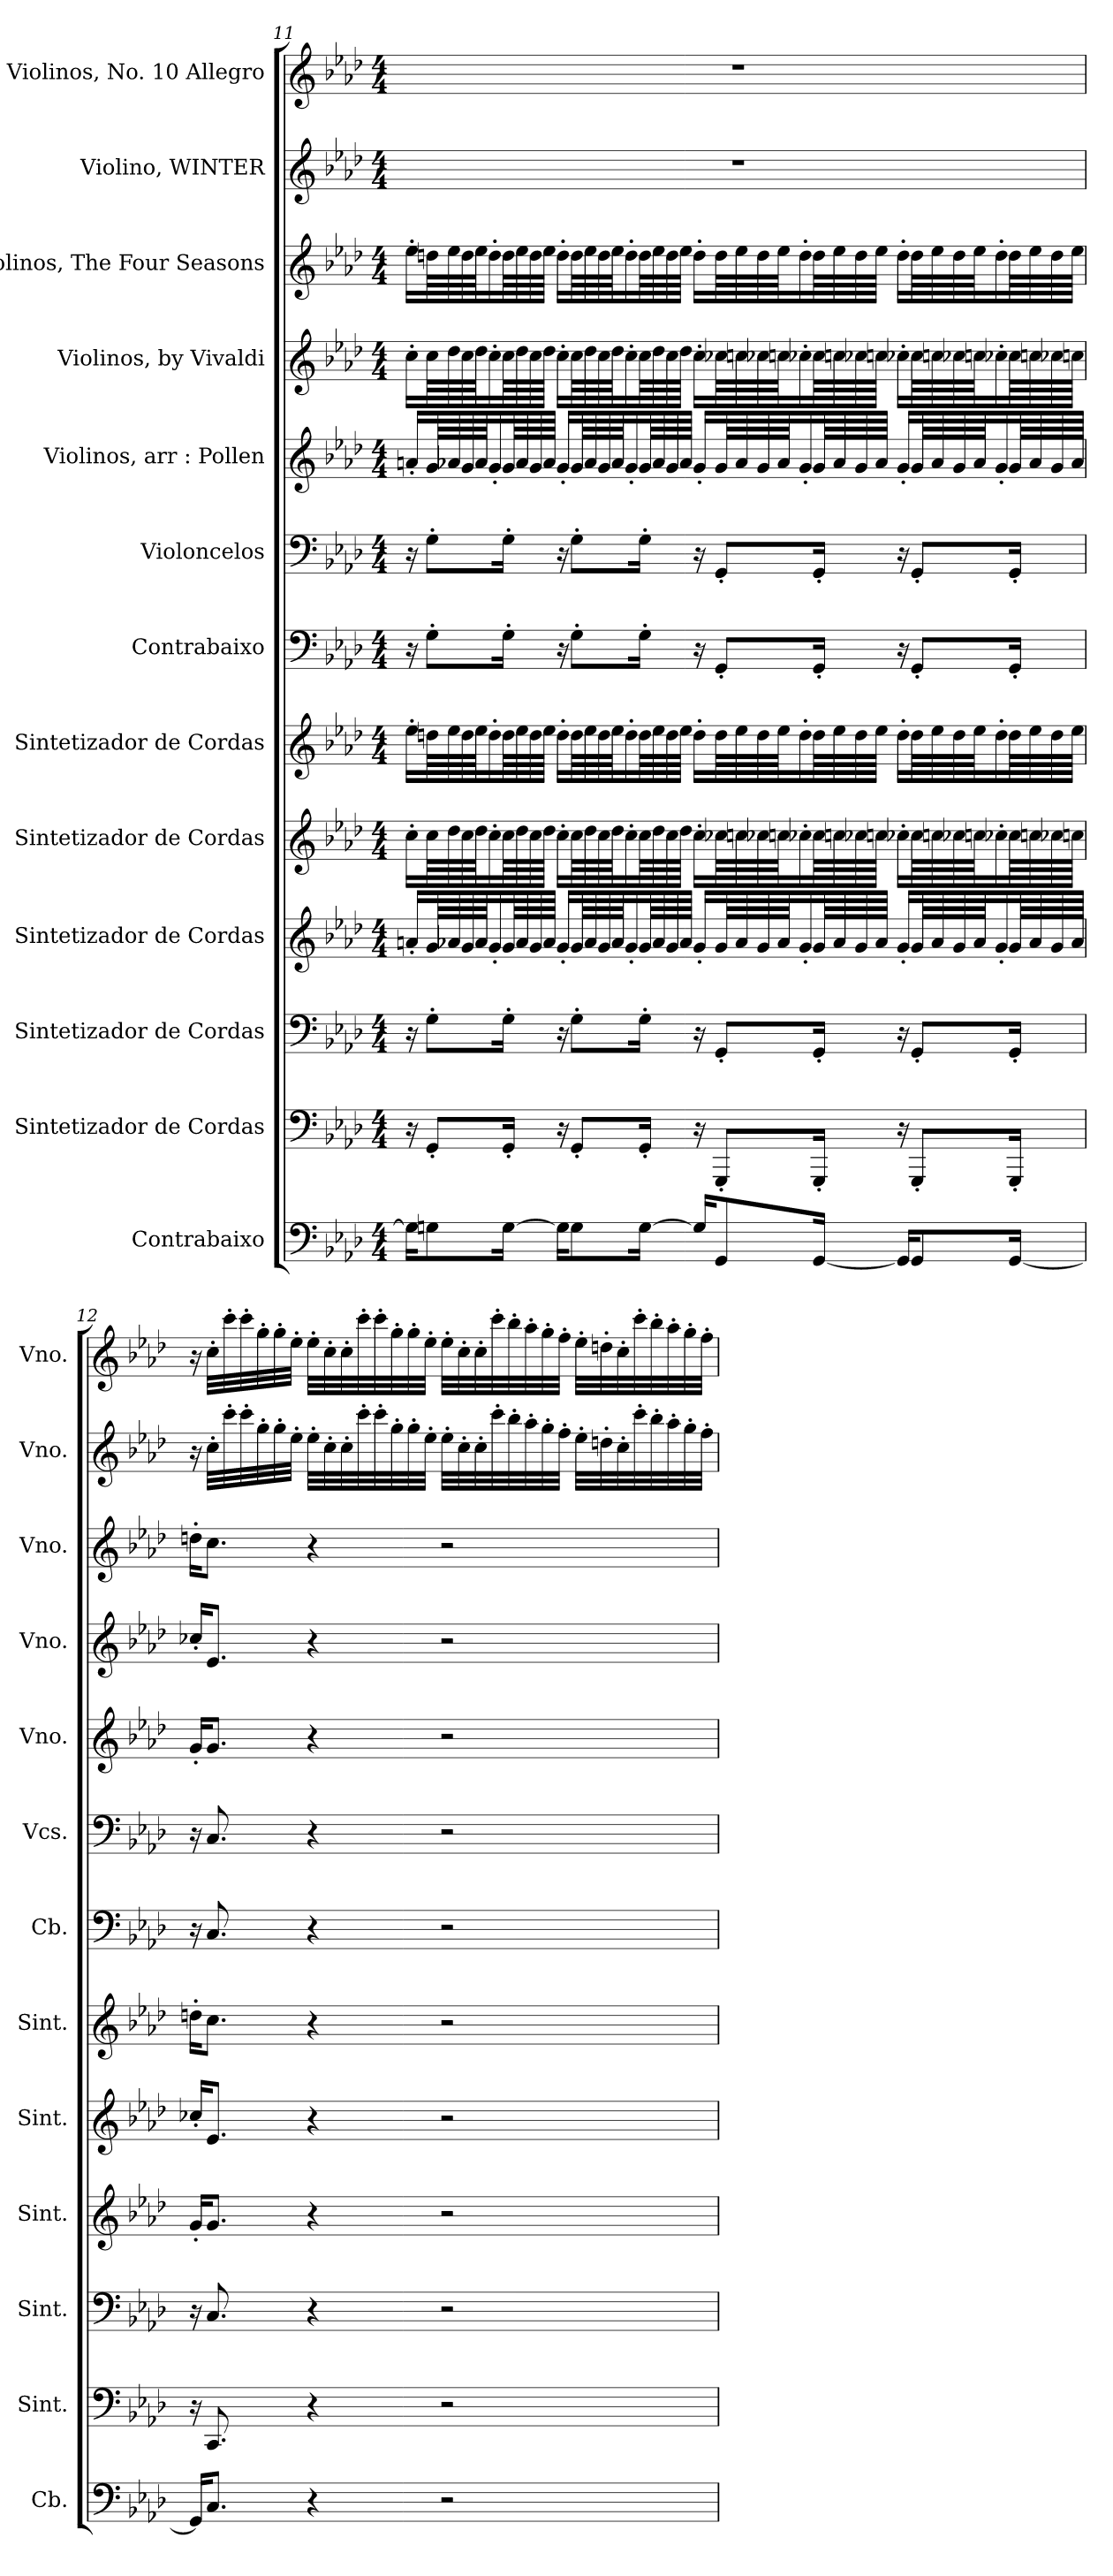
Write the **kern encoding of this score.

**kern	**kern	**kern	**kern	**kern	**kern	**kern	**kern	**kern	**kern	**kern	**kern	**kern
*part13	*part12	*part11	*part10	*part9	*part8	*part7	*part6	*part5	*part4	*part3	*part2	*part1
*staff13	*staff12	*staff11	*staff10	*staff9	*staff8	*staff7	*staff6	*staff5	*staff4	*staff3	*staff2	*staff1
*I"Contrabaixo	*I"Sintetizador de Cordas	*I"Sintetizador de Cordas	*I"Sintetizador de Cordas	*I"Sintetizador de Cordas	*I"Sintetizador de Cordas	*I"Contrabaixo	*I"Violoncelos	*I"Violinos, arr : Pollen	*I"Violinos, by Vivaldi	*I"Violinos, The Four Seasons	*I"Violino, WINTER	*I"Violinos, No. 10 Allegro
*I'Cb.	*I'Sint.	*I'Sint.	*I'Sint.	*I'Sint.	*I'Sint.	*I'Cb.	*I'Vcs.	*I'Vno.	*I'Vno.	*I'Vno.	*I'Vno.	*I'Vno.
!!LO:PB:g=z
*clefF4	*clefF4	*clefF4	*clefG2	*clefG2	*clefG2	*clefF4	*clefF4	*clefG2	*clefG2	*clefG2	*clefG2	*clefG2
*ITrd7c12	*	*	*	*	*	*ITrd7c12	*	*	*	*	*	*
*k[b-e-a-d-]	*k[b-e-a-d-]	*k[b-e-a-d-]	*k[b-e-a-d-]	*k[b-e-a-d-]	*k[b-e-a-d-]	*k[b-e-a-d-]	*k[b-e-a-d-]	*k[b-e-a-d-]	*k[b-e-a-d-]	*k[b-e-a-d-]	*k[b-e-a-d-]	*k[b-e-a-d-]
*M4/4	*M4/4	*M4/4	*M4/4	*M4/4	*M4/4	*M4/4	*M4/4	*M4/4	*M4/4	*M4/4	*M4/4	*M4/4
=11	=11	=11	=11	=11	=11	=11	=11	=11	=11	=11	=11	=11
16GG-\KL]	16r	16r	16an'/LL	16cc'\LL	16ee-'\LL	16r	16r	16an'/LL	16cc'\LL	16ee-'\LL	1r	1r
8GGn\	8GG'/L	8G'\L	64g/LL	64cc\LL	64ddn\LL	8GG'\L	8G'\L	64g/LL	64cc\LL	64ddn\LL	.	.
.	.	.	64a-X/	64dd-\	64ee-\	.	.	64a-X/	64dd-\	64ee-\	.	.
.	.	.	64g/	64cc\	64dd\	.	.	64g/	64cc\	64dd\	.	.
.	.	.	64a-/JJ	64dd-\JJ	64ee-\JJ	.	.	64a-/JJ	64dd-\JJ	64ee-\JJ	.	.
.	.	.	16g'/	16cc'\	16dd'\	.	.	16g'/	16cc'\	16dd'\	.	.
[16GG\Jk	16GG'/Jk	16G'\Jk	64g/LL	64cc\LL	64dd\LL	16GG'\Jk	16G'\Jk	64g/LL	64cc\LL	64dd\LL	.	.
.	.	.	64a-/	64dd-\	64ee-\	.	.	64a-/	64dd-\	64ee-\	.	.
.	.	.	64g/	64cc\	64dd\	.	.	64g/	64cc\	64dd\	.	.
.	.	.	64a-/JJJJ	64dd-\JJJJ	64ee-\JJJJ	.	.	64a-/JJJJ	64dd-\JJJJ	64ee-\JJJJ	.	.
16GG\KL]	16r	16r	16g'/LL	16cc'\LL	16dd'\LL	16r	16r	16g'/LL	16cc'\LL	16dd'\LL	.	.
8GG\	8GG'/L	8G'\L	64g/LL	64cc\LL	64dd\LL	8GG'\L	8G'\L	64g/LL	64cc\LL	64dd\LL	.	.
.	.	.	64a-/	64dd-\	64ee-\	.	.	64a-/	64dd-\	64ee-\	.	.
.	.	.	64g/	64cc\	64dd\	.	.	64g/	64cc\	64dd\	.	.
.	.	.	64a-/JJ	64dd-\JJ	64ee-\JJ	.	.	64a-/JJ	64dd-\JJ	64ee-\JJ	.	.
.	.	.	16g'/	16cc'\	16dd'\	.	.	16g'/	16cc'\	16dd'\	.	.
[16GG\Jk	16GG'/Jk	16G'\Jk	64g/LL	64cc\LL	64dd\LL	16GG'\Jk	16G'\Jk	64g/LL	64cc\LL	64dd\LL	.	.
.	.	.	64a-/	64dd-\	64ee-\	.	.	64a-/	64dd-\	64ee-\	.	.
.	.	.	64g/	64cc\	64dd\	.	.	64g/	64cc\	64dd\	.	.
.	.	.	64a-/JJJJ	64dd-\JJJJ	64ee-\JJJJ	.	.	64a-/JJJJ	64dd-\JJJJ	64ee-\JJJJ	.	.
16GG/KL]	16r	16r	16g'/LL	16cc'\LL	16dd'\LL	16r	16r	16g'/LL	16cc'\LL	16dd'\LL	.	.
8GGG/	8GGG'/L	8GG'/L	64g/LL	64cc-X\LL	64dd\LL	8GGG'/L	8GG'/L	64g/LL	64cc-X\LL	64dd\LL	.	.
.	.	.	64a-/	64ccn\	64ee-\	.	.	64a-/	64ccn\	64ee-\	.	.
.	.	.	64g/	64cc-X\	64dd\	.	.	64g/	64cc-X\	64dd\	.	.
.	.	.	64a-/JJ	64ccn\JJ	64ee-\JJ	.	.	64a-/JJ	64ccn\JJ	64ee-\JJ	.	.
.	.	.	16g'/	16cc-X'\	16dd'\	.	.	16g'/	16cc-X'\	16dd'\	.	.
[16GGG/Jk	16GGG'/Jk	16GG'/Jk	64g/LL	64cc-\LL	64dd\LL	16GGG'/Jk	16GG'/Jk	64g/LL	64cc-\LL	64dd\LL	.	.
.	.	.	64a-/	64ccn\	64ee-\	.	.	64a-/	64ccn\	64ee-\	.	.
.	.	.	64g/	64cc-X\	64dd\	.	.	64g/	64cc-X\	64dd\	.	.
.	.	.	64a-/JJJJ	64ccn\JJJJ	64ee-\JJJJ	.	.	64a-/JJJJ	64ccn\JJJJ	64ee-\JJJJ	.	.
16GGG/KL]	16r	16r	16g'/LL	16cc-X'\LL	16dd'\LL	16r	16r	16g'/LL	16cc-X'\LL	16dd'\LL	.	.
8GGG/	8GGG'/L	8GG'/L	64g/LL	64cc-\LL	64dd\LL	8GGG'/L	8GG'/L	64g/LL	64cc-\LL	64dd\LL	.	.
.	.	.	64a-/	64ccn\	64ee-\	.	.	64a-/	64ccn\	64ee-\	.	.
.	.	.	64g/	64cc-X\	64dd\	.	.	64g/	64cc-X\	64dd\	.	.
.	.	.	64a-/JJ	64ccn\JJ	64ee-\JJ	.	.	64a-/JJ	64ccn\JJ	64ee-\JJ	.	.
.	.	.	16g'/	16cc-X'\	16dd'\	.	.	16g'/	16cc-X'\	16dd'\	.	.
[16GGG/Jk	16GGG'/Jk	16GG'/Jk	64g/LL	64cc-\LL	64dd\LL	16GGG'/Jk	16GG'/Jk	64g/LL	64cc-\LL	64dd\LL	.	.
.	.	.	64a-/	64ccn\	64ee-\	.	.	64a-/	64ccn\	64ee-\	.	.
.	.	.	64g/	64cc-X\	64dd\	.	.	64g/	64cc-X\	64dd\	.	.
.	.	.	64a-/JJJJ	64ccn\JJJJ	64ee-\JJJJ	.	.	64a-/JJJJ	64ccn\JJJJ	64ee-\JJJJ	.	.
!!LO:PB:g=z
=12	=12	=12	=12	=12	=12	=12	=12	=12	=12	=12	=12	=12
16GGG/KL]	16r	16r	16g'/KL	16cc-X'/KL	16ddn'\KL	16r	16r	16g'/KL	16cc-X'/KL	16ddn'\KL	16r	16r
8.CC/J	8.CC/	8.C/	8.g/J	8.e-/J	8.cc\J	8.CC/	8.C/	8.g/J	8.e-/J	8.cc\J	32cc'\LLL	32cc'\LLL
.	.	.	.	.	.	.	.	.	.	.	32ccc'\	32ccc'\
.	.	.	.	.	.	.	.	.	.	.	32ccc'\	32ccc'\
.	.	.	.	.	.	.	.	.	.	.	32gg'\	32gg'\
.	.	.	.	.	.	.	.	.	.	.	32gg'\	32gg'\
.	.	.	.	.	.	.	.	.	.	.	32ee-'\JJJ	32ee-'\JJJ
4r	4r	4r	4r	4r	4r	4r	4r	4r	4r	4r	32ee-'\LLL	32ee-'\LLL
.	.	.	.	.	.	.	.	.	.	.	32cc'\	32cc'\
.	.	.	.	.	.	.	.	.	.	.	32cc'\	32cc'\
.	.	.	.	.	.	.	.	.	.	.	32ccc'\	32ccc'\
.	.	.	.	.	.	.	.	.	.	.	32ccc'\	32ccc'\
.	.	.	.	.	.	.	.	.	.	.	32gg'\	32gg'\
.	.	.	.	.	.	.	.	.	.	.	32gg'\	32gg'\
.	.	.	.	.	.	.	.	.	.	.	32ee-'\JJJ	32ee-'\JJJ
2r	2r	2r	2r	2r	2r	2r	2r	2r	2r	2r	32ee-'\LLL	32ee-'\LLL
.	.	.	.	.	.	.	.	.	.	.	32cc'\	32cc'\
.	.	.	.	.	.	.	.	.	.	.	32cc'\	32cc'\
.	.	.	.	.	.	.	.	.	.	.	32ccc'\	32ccc'\
.	.	.	.	.	.	.	.	.	.	.	32bb-'\	32bb-'\
.	.	.	.	.	.	.	.	.	.	.	32aa-'\	32aa-'\
.	.	.	.	.	.	.	.	.	.	.	32gg'\	32gg'\
.	.	.	.	.	.	.	.	.	.	.	32ff'\JJJ	32ff'\JJJ
.	.	.	.	.	.	.	.	.	.	.	32ee-'\LLL	32ee-'\LLL
.	.	.	.	.	.	.	.	.	.	.	32ddn'\	32ddn'\
.	.	.	.	.	.	.	.	.	.	.	32cc'\	32cc'\
.	.	.	.	.	.	.	.	.	.	.	32ccc'\	32ccc'\
.	.	.	.	.	.	.	.	.	.	.	32bb-'\	32bb-'\
.	.	.	.	.	.	.	.	.	.	.	32aa-'\	32aa-'\
.	.	.	.	.	.	.	.	.	.	.	32gg'\	32gg'\
.	.	.	.	.	.	.	.	.	.	.	32ff'\JJJ	32ff'\JJJ
=	=	=	=	=	=	=	=	=	=	=	=	=
*-	*-	*-	*-	*-	*-	*-	*-	*-	*-	*-	*-	*-
